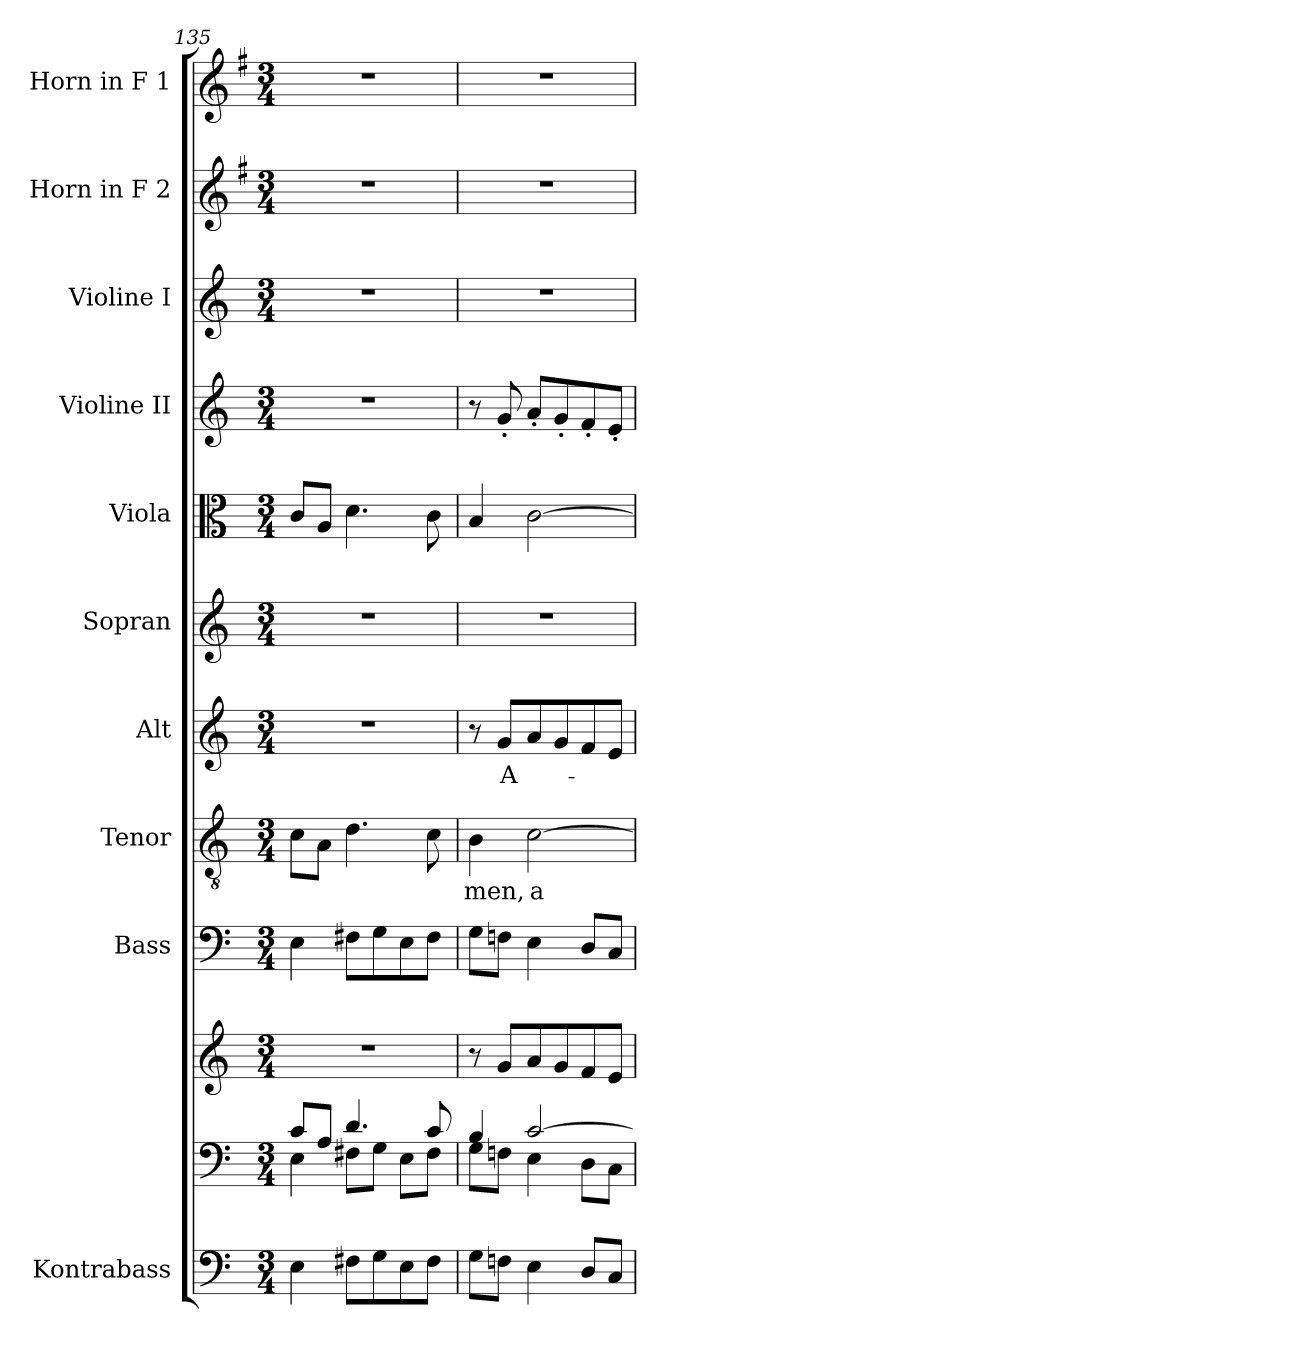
**kern	**kern	**kern	**kern	**kern	**text	**kern	**text	**kern	**kern	**kern	**kern	**kern	**kern
*part11	*part10	*part10	*part9	*part8	*part8	*part7	*part7	*part6	*part5	*part4	*part3	*part2	*part1
*staff12	*staff11	*staff10	*staff9	*staff8	*staff8	*staff7	*staff7	*staff6	*staff5	*staff4	*staff3	*staff2	*staff1
*I"Kontrabass	*	*	*I"Bass	*I"Tenor	*	*I"Alt	*	*I"Sopran	*I"Viola	*I"Violine II	*I"Violine I	*I"Horn in F 2	*I"Horn in F 1
*I'Kb.	*	*	*I'B	*I'T	*	*I'A	*	*I'S	*I'Vla.	*I'Vl. II	*I'Vl. I	*I'Hrn. 2	*I'Hrn. 1
*clefF4	*clefF4	*clefG2	*clefF4	*clefGv2	*	*clefG2	*	*clefG2	*clefC3	*clefG2	*clefG2	*clefG2	*clefG2
*ITrd7c12	*	*	*	*	*	*	*	*	*	*	*	*ITrd4c7	*ITrd4c7
*k[]	*k[]	*k[]	*k[]	*k[]	*	*k[]	*	*k[]	*k[]	*k[]	*k[]	*k[]	*k[]
*C:	*C:	*C:	*C:	*C:	*	*C:	*	*C:	*C:	*C:	*C:	*C:	*C:
*M3/4	*M3/4	*M3/4	*M3/4	*M3/4	*	*M3/4	*	*M3/4	*M3/4	*M3/4	*M3/4	*M3/4	*M3/4
=135	=135	=135	=135	=135	=135	=135	=135	=135	=135	=135	=135	=135	=135
*	*^	*	*	*	*	*	*	*	*	*	*	*	*
4EE\	8c/L	4E\	2.r	4E\	8c\L	.	2.r	.	2.r	8c/L	2.r	2.r	2.r	2.r
.	8A/J	.	.	.	8A\J	.	.	.	.	8A/J	.	.	.	.
8FF#X\L	4.d/	8F#X\L	.	8F#X\L	4.d\	.	.	.	.	4.d\	.	.	.	.
8GG\	.	8G\J	.	8G\	.	.	.	.	.	.	.	.	.	.
8EE\	.	8E\L	.	8E\	.	.	.	.	.	.	.	.	.	.
8FF#\J	8c/	8F#\J	.	8F#\J	8c\	.	.	.	.	8c\	.	.	.	.
!!LO:PB:g=z
=136	=136	=136	=136	=136	=136	=136	=136	=136	=136	=136	=136	=136	=136	=136
!	!	!	!	!	!	!LO:LY:b	!	!	!	!	!	!	!	!
8GG\L	4B/	8G\L	8r	8G\L	4B\	-men,	8r	.	2.r	4B/	8r	2.r	2.r	2.r
!	!	!	!	!	!	!	!	!LO:LY:b	!	!	!	!	!	!
8FFn\J	.	8Fn\J	8g/L	8Fn\J	.	.	8g/L	A-	.	.	8g'</	.	.	.
!	!	!	!	!	!	!LO:LY:b	!	!	!	!	!	!	!	!
4EE\	[>2c/	4E\	8a/	4E\	[2c\	a-	8a/	.	.	[2c\	8a'</L	.	.	.
.	.	.	8g/	.	.	.	8g/	.	.	.	8g'</	.	.	.
8DD/L	.	8D\L	8f/	8D/L	.	.	8f/	.	.	.	8f'</	.	.	.
8CC/J	.	8C\J	8e/J	8C/J	.	.	8e/J	.	.	.	8e'</J	.	.	.
*	*v	*v	*	*	*	*	*	*	*	*	*	*	*	*
=	=	=	=	=	=	=	=	=	=	=	=	=	=
*-	*-	*-	*-	*-	*-	*-	*-	*-	*-	*-	*-	*-	*-
